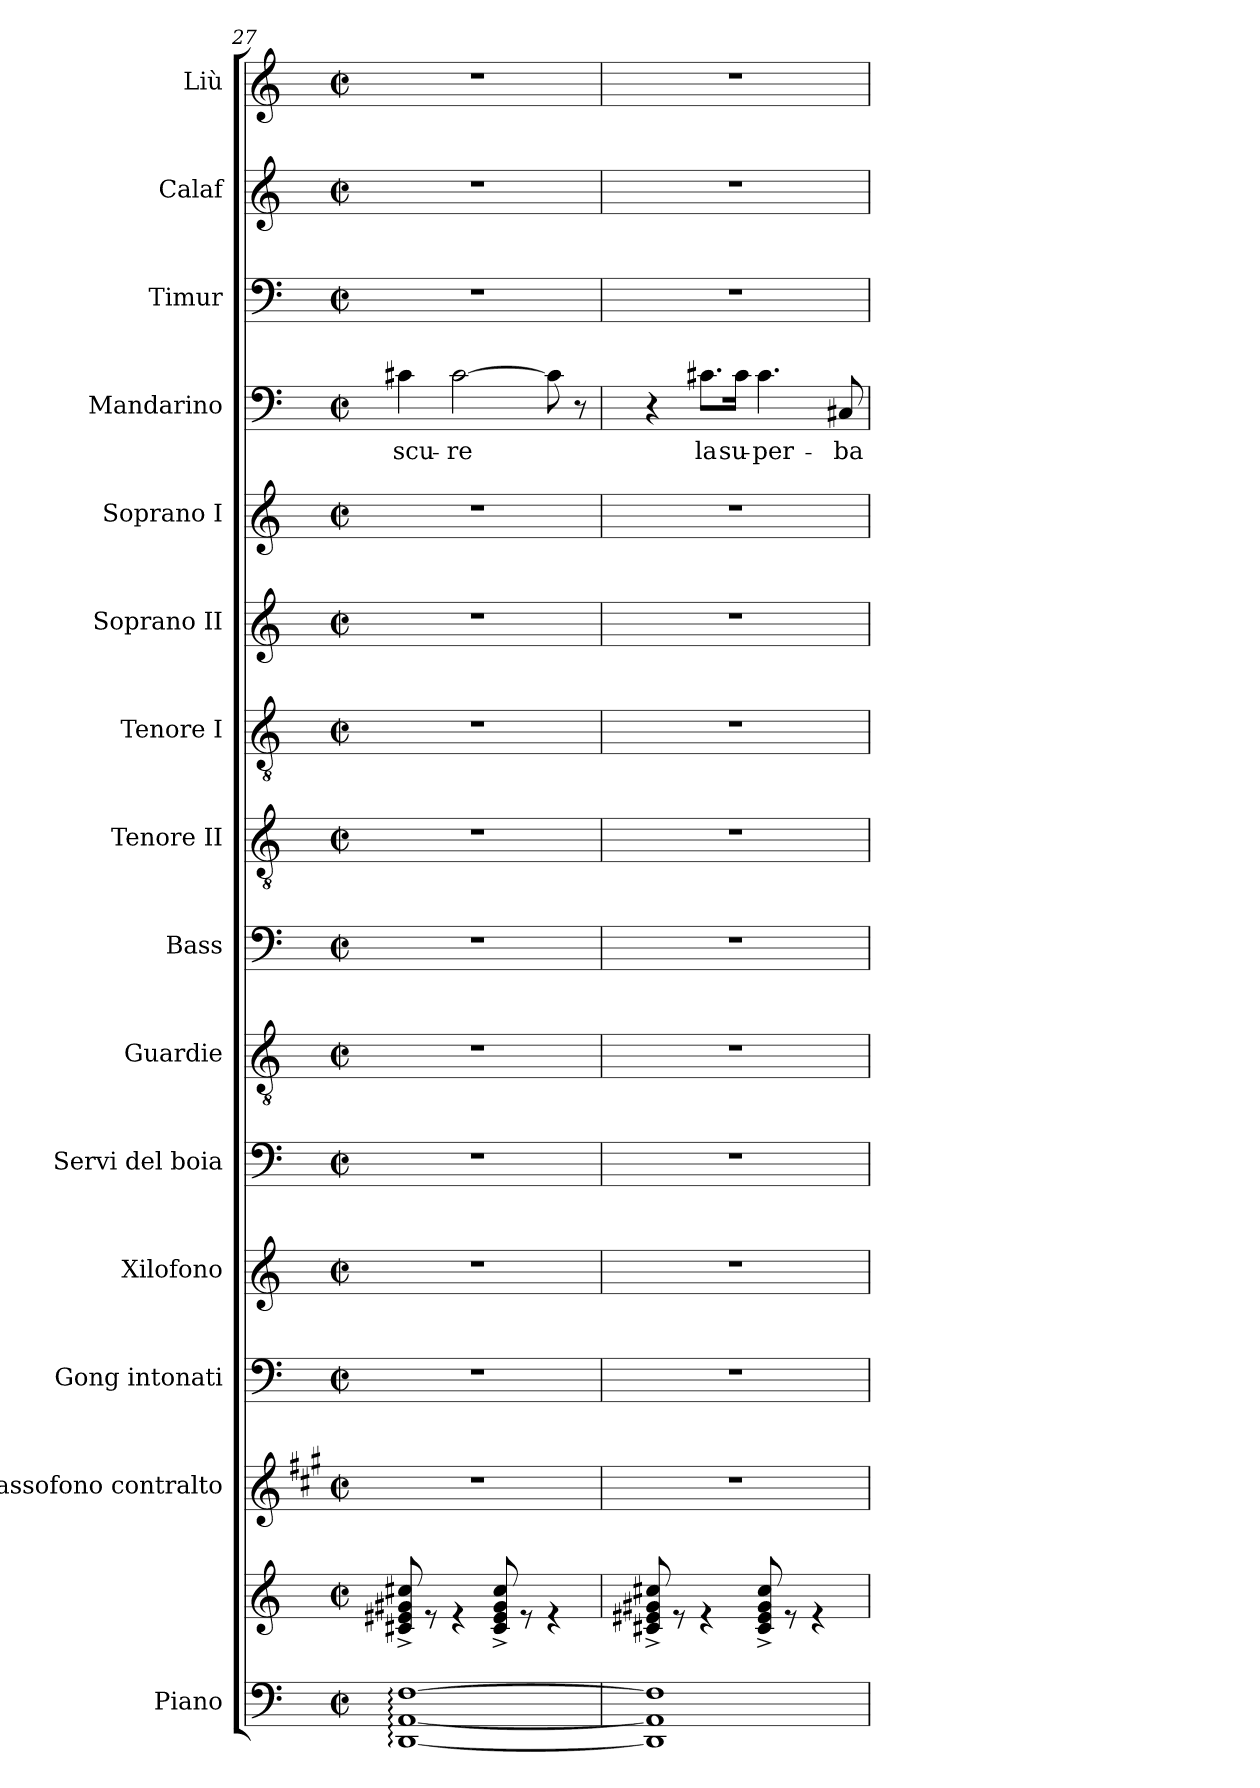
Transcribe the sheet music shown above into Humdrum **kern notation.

**kern	**kern	**kern	**kern	**kern	**kern	**kern	**kern	**kern	**kern	**kern	**kern	**kern	**text	**kern	**kern	**kern
*part15	*part15	*part14	*part13	*part12	*part11	*part10	*part9	*part8	*part7	*part6	*part5	*part4	*part4	*part3	*part2	*part1
*staff16	*staff15	*staff14	*staff13	*staff12	*staff11	*staff10	*staff9	*staff8	*staff7	*staff6	*staff5	*staff4	*staff4	*staff3	*staff2	*staff1
*I"Piano	*	*I"Sassofono contralto	*I"Gong intonati	*I"Xilofono	*I"Servi del boia	*I"Guardie	*I"Bass	*I"Tenore II	*I"Tenore I	*I"Soprano II	*I"Soprano I	*I"Mandarino	*	*I"Timur	*I"Calaf	*I"Liù
*I'Pno.	*	*	*I'Gong int.	*I'Xil.	*I'Ser.B.	*I'G.	*I'B.	*I'T. II	*I'T. I	*I'S. II	*I'S. I	*I'M.	*	*I'T.	*I'C.	*I'L.
*clefF4	*clefG2	*clefG2	*clefF4	*clefG2	*clefF4	*clefGv2	*clefF4	*clefGv2	*clefGv2	*clefG2	*clefG2	*clefF4	*	*clefF4	*clefG2	*clefG2
*	*	*ITrd5c9	*	*ITrd-7c-12	*	*	*	*	*	*	*	*	*	*	*	*
*k[]	*k[]	*k[]	*k[]	*k[]	*k[]	*k[]	*k[]	*k[]	*k[]	*k[]	*k[]	*k[]	*	*k[]	*k[]	*k[]
*M2/2	*M2/2	*M2/2	*M2/2	*M2/2	*M2/2	*M2/2	*M2/2	*M2/2	*M2/2	*M2/2	*M2/2	*M2/2	*	*M2/2	*M2/2	*M2/2
*met(c|)	*met(c|)	*met(c|)	*met(c|)	*met(c|)	*met(c|)	*met(c|)	*met(c|)	*met(c|)	*met(c|)	*met(c|)	*met(c|)	*met(c|)	*	*met(c|)	*met(c|)	*met(c|)
=27	=27	=27	=27	=27	=27	=27	=27	=27	=27	=27	=27	=27	=27	=27	=27	=27
!	!	!	!	!	!	!	!	!	!	!	!	!	!LO:LY:b	!	!	!
[1DD: [1AA: [1F:	8c#X/^ 8e#X/^ 8g#X/^ 8cc#X/^	1r	1r	1r	1r	1r	1r	1r	1r	1r	1r	4c#X\	scu-	1r	1r	1r
.	8re	.	.	.	.	.	.	.	.	.	.	.	.	.	.	.
!	!	!	!	!	!	!	!	!	!	!	!	!	!LO:LY:b	!	!	!
.	4re	.	.	.	.	.	.	.	.	.	.	[2c#\	-re	.	.	.
.	8c#/^ 8e#/^ 8g#/^ 8cc#/^	.	.	.	.	.	.	.	.	.	.	.	.	.	.	.
.	8re	.	.	.	.	.	.	.	.	.	.	.	.	.	.	.
.	4re	.	.	.	.	.	.	.	.	.	.	8c#\]	.	.	.	.
.	.	.	.	.	.	.	.	.	.	.	.	8r	.	.	.	.
!!LO:LB:g=z
=28	=28	=28	=28	=28	=28	=28	=28	=28	=28	=28	=28	=28	=28	=28	=28	=28
1DD] 1AA] 1F]	8c#X/^ 8e#X/^ 8g#X/^ 8cc#X/^	1r	1r	1r	1r	1r	1r	1r	1r	1r	1r	4r	.	1r	1r	1r
.	8re	.	.	.	.	.	.	.	.	.	.	.	.	.	.	.
!	!	!	!	!	!	!	!	!	!	!	!	!	!LO:LY:b	!	!	!
.	4re	.	.	.	.	.	.	.	.	.	.	8.c#X\L	la	.	.	.
!	!	!	!	!	!	!	!	!	!	!	!	!	!LO:LY:b	!	!	!
.	.	.	.	.	.	.	.	.	.	.	.	16c#\Jk	su-	.	.	.
!	!	!	!	!	!	!	!	!	!	!	!	!	!LO:LY:b	!	!	!
.	8c#/^ 8e#/^ 8g#/^ 8cc#/^	.	.	.	.	.	.	.	.	.	.	4.c#\	-per-	.	.	.
.	8re	.	.	.	.	.	.	.	.	.	.	.	.	.	.	.
.	4re	.	.	.	.	.	.	.	.	.	.	.	.	.	.	.
!	!	!	!	!	!	!	!	!	!	!	!	!	!LO:LY:b	!	!	!
.	.	.	.	.	.	.	.	.	.	.	.	8C#X/	-ba	.	.	.
=	=	=	=	=	=	=	=	=	=	=	=	=	=	=	=	=
*-	*-	*-	*-	*-	*-	*-	*-	*-	*-	*-	*-	*-	*-	*-	*-	*-
